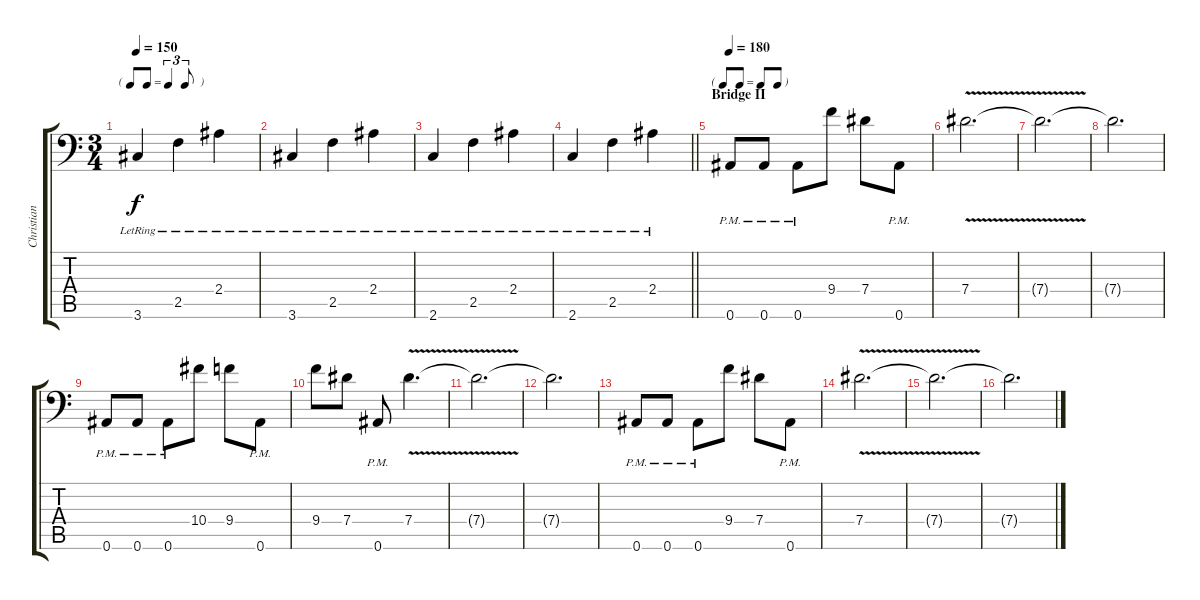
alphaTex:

\track ("Christian Abbott" "Christian ") {instrument distortionguitar}
\staff {score tabs}
\tuning (Bb3 F3 Db3 Ab2 Eb2 Bb1) {hide}
\ts (3 4)
\tf triplet8th
\tempo 150
\clef f4
\ks c
3.6{lr}.4{dy f} 2.5{lr}.4 2.4{lr}.4 |
3.6{lr}.4 2.5{lr}.4 2.4{lr}.4 |
2.6{lr}.4 2.5{lr}.4 2.4{lr}.4 |
\barLineRight lightlight
2.6{lr}.4 2.5{lr}.4 2.4{lr}.4 |
\tf none
\section ("" "Bridge II")
\tempo 180
0.6{pm}.8{instrument distortionguitar} 0.6{pm}.8 0.6{pm}.8 9.4.8 7.4.8 0.6{pm}.8 |
7.4{v}.2{d} |
7.4{t}.2{d} |
7.4{t}.2{d} |
0.6{pm}.8 0.6{pm}.8 0.6{pm}.8 10.4.8 9.4.8 0.6{pm}.8 |
9.4.8 7.4.8 0.6{pm}.8 7.4{v}.4{d} |
7.4{t}.2{d} |
7.4{t}.2{d} |
0.6{pm}.8 0.6{pm}.8 0.6{pm}.8 9.4.8 7.4.8 0.6{pm}.8 |
7.4{v}.2{d} |
7.4{t}.2{d} |
7.4{t}.2{d}
